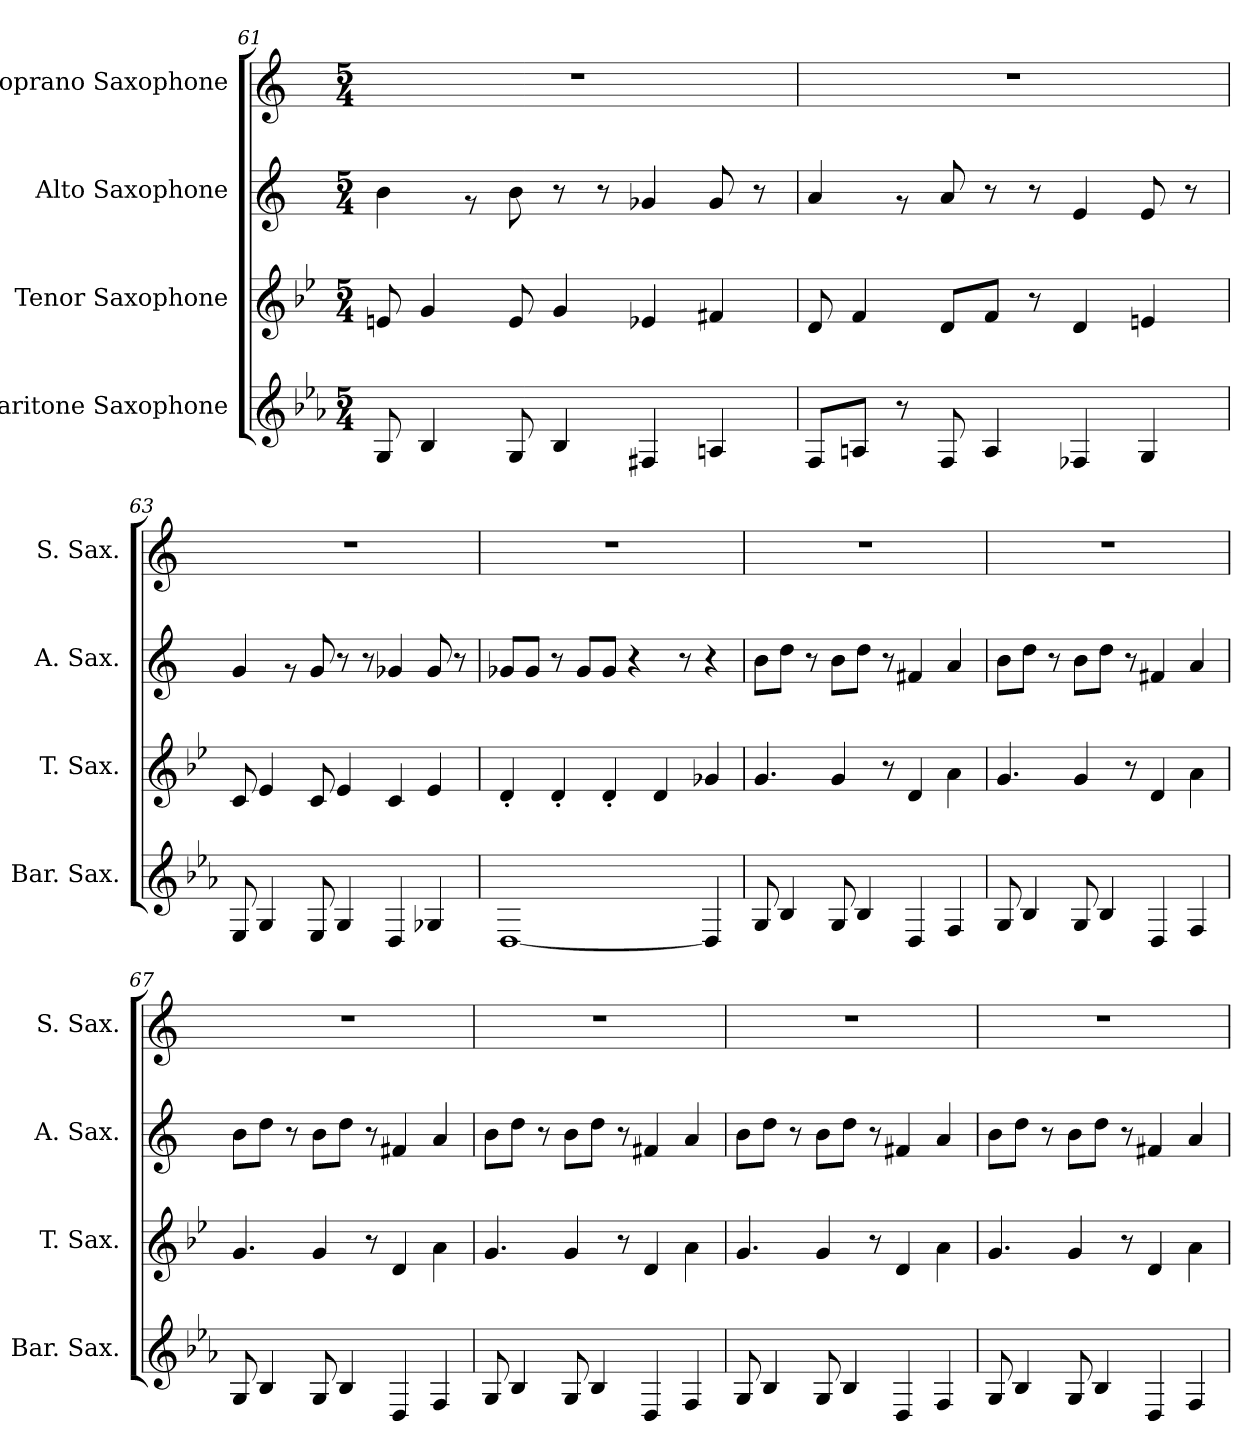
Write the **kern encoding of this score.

**kern	**kern	**kern	**kern
*part4	*part3	*part2	*part1
*staff4	*staff3	*staff2	*staff1
*I"Baritone Saxophone	*I"Tenor Saxophone	*I"Alto Saxophone	*I"Soprano Saxophone
*I'Bar. Sax.	*I'T. Sax.	*I'A. Sax.	*I'S. Sax.
*clefG2	*clefG2	*clefG2	*clefG2
*ITrd12c21	*ITrd8c14	*ITrd5c9	*ITrd1c2
*k[b-e-a-]	*k[b-e-]	*k[b-e-a-]	*k[b-e-]
*M5/4	*M5/4	*M5/4	*M5/4
=61	=61	=61	=61
8GG/	8En/	4d\	4%5r
4BB-/	4G/	.	.
.	.	8rg	.
8GG/	8E/	8d\	.
4BB-/	4G/	8r	.
.	.	8r	.
4FF#X/	4E-X/	4B--X/	.
4AAn/	4F#X/	8B--/	.
.	.	8r	.
=62	=62	=62	=62
8FF/L	8D/	4c/	4%5r
8AAn/J	4F/	.	.
8r	.	8rg	.
8FF/	8D/L	8c/	.
4AA/	8F/J	8r	.
.	8r	8r	.
4FF-X/	4D/	4G/	.
4GG/	4En/	8G/	.
.	.	8r	.
!!LO:LB:g=z
=63	=63	=63	=63
8EE-/	8C/	4B-/	4%5r
4GG/	4E-/	.	.
.	.	8rg	.
8EE-/	8C/	8B-/	.
4GG/	4E-/	8r	.
.	.	8r	.
4DD/	4C/	4B--X/	.
4GG-X/	4E-/	8B--/	.
.	.	8r	.
=64	=64	=64	=64
[1DD	4D'/	8B--X/L	4%5r
.	.	8B--/J	.
.	4D'/	8r	.
.	.	8B--/L	.
.	4D'/	8B--/J	.
.	.	4r	.
.	4D/	.	.
.	.	8r	.
4DD/]	4G-X/	4r	.
=65	=65	=65	=65
8GG/	4.G/	8d\L	4%5r
4BB-/	.	8f\J	.
.	.	8r	.
8GG/	4G/	8d\L	.
4BB-/	.	8f\J	.
.	8r	8r	.
4DD/	4D/	4An/	.
4FF/	4A\	4c/	.
=66	=66	=66	=66
8GG/	4.G/	8d\L	4%5r
4BB-/	.	8f\J	.
.	.	8r	.
8GG/	4G/	8d\L	.
4BB-/	.	8f\J	.
.	8r	8r	.
4DD/	4D/	4An/	.
4FF/	4A\	4c/	.
!!LO:LB:g=z
=67	=67	=67	=67
8GG/	4.G/	8d\L	4%5r
4BB-/	.	8f\J	.
.	.	8r	.
8GG/	4G/	8d\L	.
4BB-/	.	8f\J	.
.	8r	8r	.
4DD/	4D/	4An/	.
4FF/	4A\	4c/	.
=68	=68	=68	=68
8GG/	4.G/	8d\L	4%5r
4BB-/	.	8f\J	.
.	.	8r	.
8GG/	4G/	8d\L	.
4BB-/	.	8f\J	.
.	8r	8r	.
4DD/	4D/	4An/	.
4FF/	4A\	4c/	.
=69	=69	=69	=69
8GG/	4.G/	8d\L	4%5r
4BB-/	.	8f\J	.
.	.	8r	.
8GG/	4G/	8d\L	.
4BB-/	.	8f\J	.
.	8r	8r	.
4DD/	4D/	4An/	.
4FF/	4A\	4c/	.
=70	=70	=70	=70
8GG/	4.G/	8d\L	4%5r
4BB-/	.	8f\J	.
.	.	8r	.
8GG/	4G/	8d\L	.
4BB-/	.	8f\J	.
.	8r	8r	.
4DD/	4D/	4An/	.
4FF/	4A\	4c/	.
=	=	=	=
*-	*-	*-	*-
